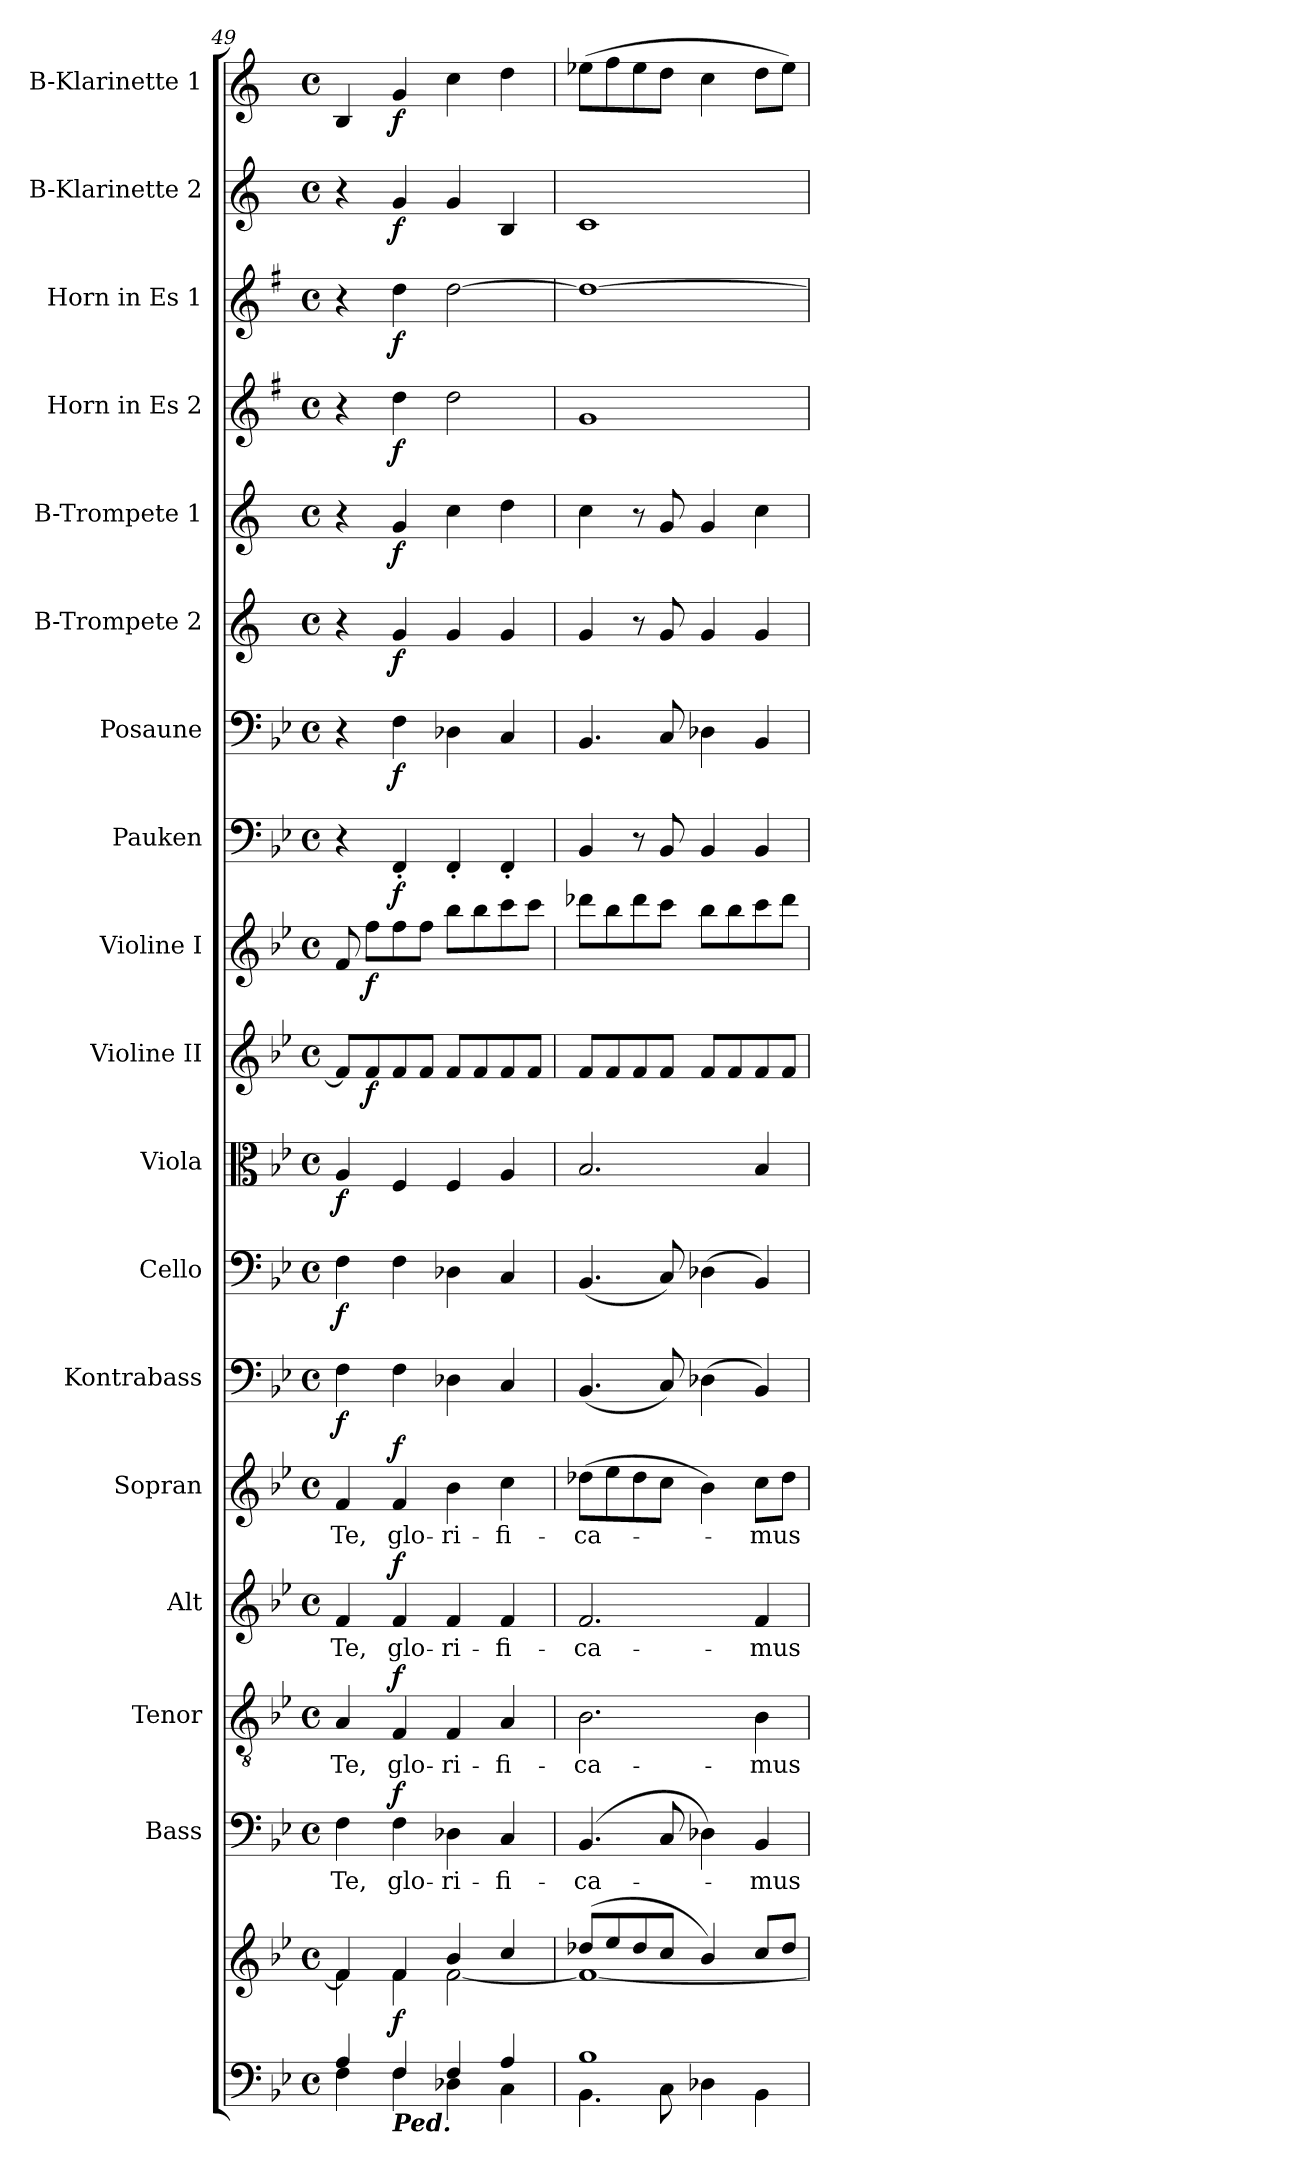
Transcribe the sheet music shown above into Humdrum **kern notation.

**kern	**kern	**dynam	**kern	**text	**dynam	**kern	**text	**dynam	**kern	**text	**dynam	**kern	**text	**dynam	**kern	**dynam	**kern	**dynam	**kern	**dynam	**kern	**dynam	**kern	**dynam	**kern	**dynam	**kern	**dynam	**kern	**dynam	**kern	**dynam	**kern	**dynam	**kern	**dynam	**kern	**dynam	**kern	**dynam
*part18	*part18	*part18	*part17	*part17	*part17	*part16	*part16	*part16	*part15	*part15	*part15	*part14	*part14	*part14	*part13	*part13	*part12	*part12	*part11	*part11	*part10	*part10	*part9	*part9	*part8	*part8	*part7	*part7	*part6	*part6	*part5	*part5	*part4	*part4	*part3	*part3	*part2	*part2	*part1	*part1
*staff19	*staff18	*staff18/19	*staff17	*staff17	*staff17	*staff16	*staff16	*staff16	*staff15	*staff15	*staff15	*staff14	*staff14	*staff14	*staff13	*staff13	*staff12	*staff12	*staff11	*staff11	*staff10	*staff10	*staff9	*staff9	*staff8	*staff8	*staff7	*staff7	*staff6	*staff6	*staff5	*staff5	*staff4	*staff4	*staff3	*staff3	*staff2	*staff2	*staff1	*staff1
*	*	*	*I"Bass	*	*	*I"Tenor	*	*	*I"Alt	*	*	*I"Sopran	*	*	*I"Kontrabass	*	*I"Cello	*	*I"Viola	*	*I"Violine II	*	*I"Violine I	*	*I"Pauken	*	*I"Posaune	*	*I"B-Trompete 2	*	*I"B-Trompete 1	*	*I"Horn in Es 2	*	*I"Horn in Es 1	*	*I"B-Klarinette 2	*	*I"B-Klarinette 1	*
*	*	*	*I'B.	*	*	*I'T.	*	*	*I'A.	*	*	*I'S.	*	*	*I'Kb.	*	*	*	*I'Vla.	*	*I'Vl. II	*	*I'Vl. I	*	*I'Pk.	*	*I'Pos.	*	*I'B Trp. 2	*	*I'B Trp. 1	*	*	*	*	*	*I'B Kl. 2	*	*I'B Kl. 1	*
*clefF4	*clefG2	*	*clefF4	*	*	*clefGv2	*	*	*clefG2	*	*	*clefG2	*	*	*clefF4	*	*clefF4	*	*clefC3	*	*clefG2	*	*clefG2	*	*clefF4	*	*clefF4	*	*clefG2	*	*clefG2	*	*clefG2	*	*clefG2	*	*clefG2	*	*clefG2	*
*	*	*	*	*	*	*	*	*	*	*	*	*	*	*	*ITrd7c12	*	*	*	*	*	*	*	*	*	*	*	*	*	*ITrd1c2	*	*ITrd1c2	*	*ITrd5c9	*	*ITrd5c9	*	*ITrd1c2	*	*ITrd1c2	*
*k[b-e-]	*k[b-e-]	*	*k[b-e-]	*	*	*k[b-e-]	*	*	*k[b-e-]	*	*	*k[b-e-]	*	*	*k[b-e-]	*	*k[b-e-]	*	*k[b-e-]	*	*k[b-e-]	*	*k[b-e-]	*	*k[b-e-]	*	*k[b-e-]	*	*k[b-e-]	*	*k[b-e-]	*	*k[b-e-]	*	*k[b-e-]	*	*k[b-e-]	*	*k[b-e-]	*
*B-:	*B-:	*	*B-:	*	*	*B-:	*	*	*B-:	*	*	*B-:	*	*	*B-:	*	*B-:	*	*B-:	*	*B-:	*	*B-:	*	*B-:	*	*B-:	*	*B-:	*	*B-:	*	*B-:	*	*B-:	*	*B-:	*	*B-:	*
*M4/4	*M4/4	*	*M4/4	*	*	*M4/4	*	*	*M4/4	*	*	*M4/4	*	*	*M4/4	*	*M4/4	*	*M4/4	*	*M4/4	*	*M4/4	*	*M4/4	*	*M4/4	*	*M4/4	*	*M4/4	*	*M4/4	*	*M4/4	*	*M4/4	*	*M4/4	*
*met(c)	*met(c)	*	*met(c)	*	*	*met(c)	*	*	*met(c)	*	*	*met(c)	*	*	*met(c)	*	*met(c)	*	*met(c)	*	*met(c)	*	*met(c)	*	*met(c)	*	*met(c)	*	*met(c)	*	*met(c)	*	*met(c)	*	*met(c)	*	*met(c)	*	*met(c)	*
=49	=49	=49	=49	=49	=49	=49	=49	=49	=49	=49	=49	=49	=49	=49	=49	=49	=49	=49	=49	=49	=49	=49	=49	=49	=49	=49	=49	=49	=49	=49	=49	=49	=49	=49	=49	=49	=49	=49	=49	=49
*^	*^	*	*	*	*	*	*	*	*	*	*	*	*	*	*	*	*	*	*	*	*	*	*	*	*	*	*	*	*	*	*	*	*	*	*	*	*	*	*	*
!	!	!	!	!	!	!LO:LY:b	!	!	!LO:LY:b	!	!	!LO:LY:b	!	!	!LO:LY:b	!	!	!LO:DY:b	!	!LO:DY:b	!	!LO:DY:b	!	!	!	!	!	!	!	!	!	!	!	!	!	!	!	!	!	!	!	!
4A/	4F\	4f/]	4f\	.	4F\	Te,	.	4A/	Te,	.	4f/	Te,	.	4f/	Te,	.	4FF\	f	4F\	f	4A/	f	8f/L]	.	8f/	.	4r	.	4r	.	4r	.	4r	.	4r	.	4r	.	4r	.	4A/	.
!	!	!	!	!	!	!	!	!	!	!	!	!	!	!	!	!	!	!	!	!	!	!	!	!LO:DY:b	!	!LO:DY:b	!	!	!	!	!	!	!	!	!	!	!	!	!	!	!	!
.	.	.	.	.	.	.	.	.	.	.	.	.	.	.	.	.	.	.	.	.	.	.	8f/	f	8ff\L	f	.	.	.	.	.	.	.	.	.	.	.	.	.	.	.	.
!LO:TX:b:Bi:t=Ped.	!	!	!	!	!	!	!	!	!	!	!	!	!	!	!	!	!	!	!	!	!	!	!	!	!	!	!	!	!	!	!	!	!	!	!	!	!	!	!	!	!	!
!	!	!	!	!LO:DY:b	!	!LO:LY:b	!LO:DY:a	!	!LO:LY:b	!LO:DY:a	!	!LO:LY:b	!LO:DY:a	!	!LO:LY:b	!LO:DY:a	!	!	!	!	!	!	!	!	!	!	!	!LO:DY:b	!	!LO:DY:b	!	!LO:DY:b	!	!LO:DY:b	!	!LO:DY:b	!	!LO:DY:b	!	!LO:DY:b	!	!LO:DY:b
4F/	4F\	4f/	4f\	f	4F\	glo-	f	4F/	glo-	f	4f/	glo-	f	4f/	glo-	f	4FF\	.	4F\	.	4F/	.	8f/	.	8ff\	.	4FF'</	f	4F\	f	4f/	f	4f/	f	4f\	f	4f\	f	4f/	f	4f/	f
.	.	.	.	.	.	.	.	.	.	.	.	.	.	.	.	.	.	.	.	.	.	.	8f/J	.	8ff\J	.	.	.	.	.	.	.	.	.	.	.	.	.	.	.	.	.
!	!	!	!	!	!	!LO:LY:b	!	!	!LO:LY:b	!	!	!LO:LY:b	!	!	!LO:LY:b	!	!	!	!	!	!	!	!	!	!	!	!	!	!	!	!	!	!	!	!	!	!	!	!	!	!	!
4F/	4D-X\	4b-/	[<2f\	.	4D-X\	-ri-	.	4F/	-ri-	.	4f/	-ri-	.	4b-\	-ri-	.	4DD-X\	.	4D-X\	.	4F/	.	8f/L	.	8bb-\L	.	4FF'</	.	4D-X\	.	4f/	.	4b-\	.	2f\	.	[2f\	.	4f/	.	4b-\	.
.	.	.	.	.	.	.	.	.	.	.	.	.	.	.	.	.	.	.	.	.	.	.	8f/	.	8bb-\	.	.	.	.	.	.	.	.	.	.	.	.	.	.	.	.	.
!	!	!	!	!	!	!LO:LY:b	!	!	!LO:LY:b	!	!	!LO:LY:b	!	!	!LO:LY:b	!	!	!	!	!	!	!	!	!	!	!	!	!	!	!	!	!	!	!	!	!	!	!	!	!	!	!
4A/	4C\	4cc/	.	.	4C/	-fi-	.	4A/	-fi-	.	4f/	-fi-	.	4cc\	-fi-	.	4CC/	.	4C/	.	4A/	.	8f/	.	8ccc\	.	4FF'</	.	4C/	.	4f/	.	4cc\	.	.	.	.	.	4A/	.	4cc\	.
.	.	.	.	.	.	.	.	.	.	.	.	.	.	.	.	.	.	.	.	.	.	.	8f/J	.	8ccc\J	.	.	.	.	.	.	.	.	.	.	.	.	.	.	.	.	.
=50	=50	=50	=50	=50	=50	=50	=50	=50	=50	=50	=50	=50	=50	=50	=50	=50	=50	=50	=50	=50	=50	=50	=50	=50	=50	=50	=50	=50	=50	=50	=50	=50	=50	=50	=50	=50	=50	=50	=50	=50	=50	=50
!	!	!	!	!	!	!LO:LY:b	!	!	!LO:LY:b	!	!	!LO:LY:b	!	!	!LO:LY:b	!	!	!	!	!	!	!	!	!	!	!	!	!	!	!	!	!	!	!	!	!	!	!	!	!	!	!
1B-	4.BB-\	(>8dd-X/L	1f_	.	(4.BB-/	-ca-	.	2.B-\	-ca-	.	2.f/	-ca-	.	(>8dd-X\L	-ca-	.	(<4.BBB-/	.	(<4.BB-/	.	2.B-/	.	8f/L	.	8ddd-X\L	.	4BB-/	.	4.BB-/	.	4f/	.	4b-\	.	1B-	.	1f_	.	1B-	.	(>8dd-X\L	.
.	.	8ee-/	.	.	.	.	.	.	.	.	.	.	.	8ee-\	.	.	.	.	.	.	.	.	8f/	.	8bb-\	.	.	.	.	.	.	.	.	.	.	.	.	.	.	.	8ee-\	.
.	.	8dd-/	.	.	.	.	.	.	.	.	.	.	.	8dd-\	.	.	.	.	.	.	.	.	8f/	.	8ddd-\	.	8r	.	.	.	8r	.	8r	.	.	.	.	.	.	.	8dd-\	.
.	8C\	8cc/J	.	.	8C/	.	.	.	.	.	.	.	.	8cc\J	.	.	8CC/)	.	8C/)	.	.	.	8f/J	.	8ccc\J	.	8BB-/	.	8C/	.	8f/	.	8f/	.	.	.	.	.	.	.	8cc\J	.
.	4D-X\	4b-/)	.	.	4D-X\)	.	.	.	.	.	.	.	.	4b-\)	.	.	(>4DD-X\	.	(>4D-X\	.	.	.	8f/L	.	8bb-\L	.	4BB-/	.	4D-X\	.	4f/	.	4f/	.	.	.	.	.	.	.	4b-\	.
.	.	.	.	.	.	.	.	.	.	.	.	.	.	.	.	.	.	.	.	.	.	.	8f/	.	8bb-\	.	.	.	.	.	.	.	.	.	.	.	.	.	.	.	.	.
!	!	!	!	!	!	!LO:LY:b	!	!	!LO:LY:b	!	!	!LO:LY:b	!	!	!LO:LY:b	!	!	!	!	!	!	!	!	!	!	!	!	!	!	!	!	!	!	!	!	!	!	!	!	!	!	!
.	4BB-\	8cc/L	.	.	4BB-/	-mus	.	4B-\	-mus	.	4f/	-mus	.	8cc\L	-mus	.	4BBB-/)	.	4BB-/)	.	4B-/	.	8f/	.	8ccc\	.	4BB-/	.	4BB-/	.	4f/	.	4b-\	.	.	.	.	.	.	.	8cc\L	.
.	.	8dd-/J	.	.	.	.	.	.	.	.	.	.	.	8dd-\J	.	.	.	.	.	.	.	.	8f/J	.	8ddd-\J	.	.	.	.	.	.	.	.	.	.	.	.	.	.	.	8dd-\J)	.
*v	*v	*	*	*	*	*	*	*	*	*	*	*	*	*	*	*	*	*	*	*	*	*	*	*	*	*	*	*	*	*	*	*	*	*	*	*	*	*	*	*	*	*
*	*v	*v	*	*	*	*	*	*	*	*	*	*	*	*	*	*	*	*	*	*	*	*	*	*	*	*	*	*	*	*	*	*	*	*	*	*	*	*	*	*	*
=	=	=	=	=	=	=	=	=	=	=	=	=	=	=	=	=	=	=	=	=	=	=	=	=	=	=	=	=	=	=	=	=	=	=	=	=	=	=	=	=
*-	*-	*-	*-	*-	*-	*-	*-	*-	*-	*-	*-	*-	*-	*-	*-	*-	*-	*-	*-	*-	*-	*-	*-	*-	*-	*-	*-	*-	*-	*-	*-	*-	*-	*-	*-	*-	*-	*-	*-	*-
